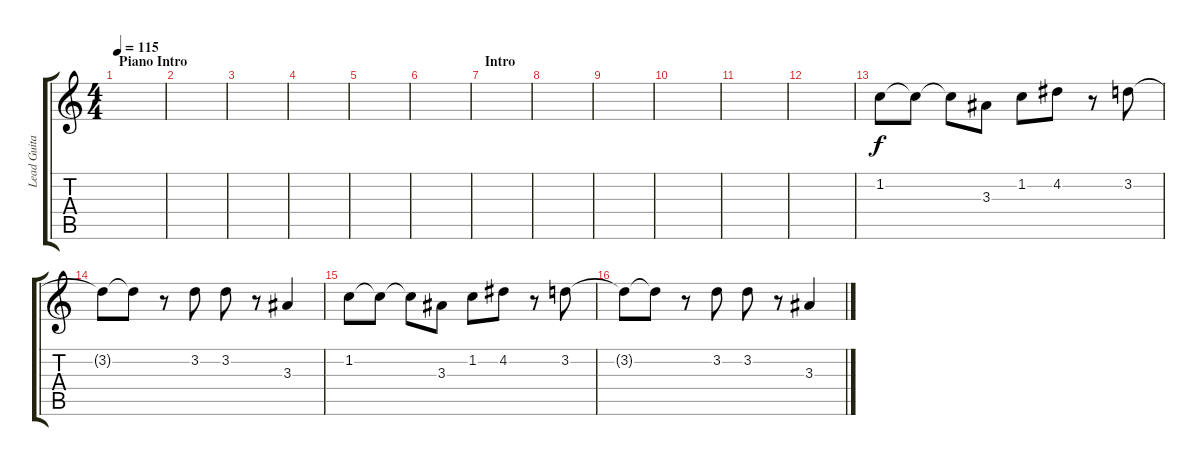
\track ("Lead Guitar" "Lead Guita") {instrument distortionguitar}
\staff {score tabs}
\tuning (E4 B3 G3 D3 A2 E2) {hide}
\ts (4 4)
\section ("" "Piano Intro")
\tempo 115
\clef g2
\ks c
|
|
|
|
|
|
\section ("" "Intro")
|
|
|
|
|
|
1.2.8 1.2{t}.8 1.2{t}.8 3.3.8 1.2.8 4.2.8 r.8 3.2.8 |
3.2{t}.8 3.2{t}.8 r.8 3.2.8 3.2.8 r.8 3.3.4 |
1.2.8 1.2{t}.8 1.2{t}.8 3.3.8 1.2.8 4.2.8 r.8 3.2.8 |
3.2{t}.8 3.2{t}.8 r.8 3.2.8 3.2.8 r.8 3.3.4
